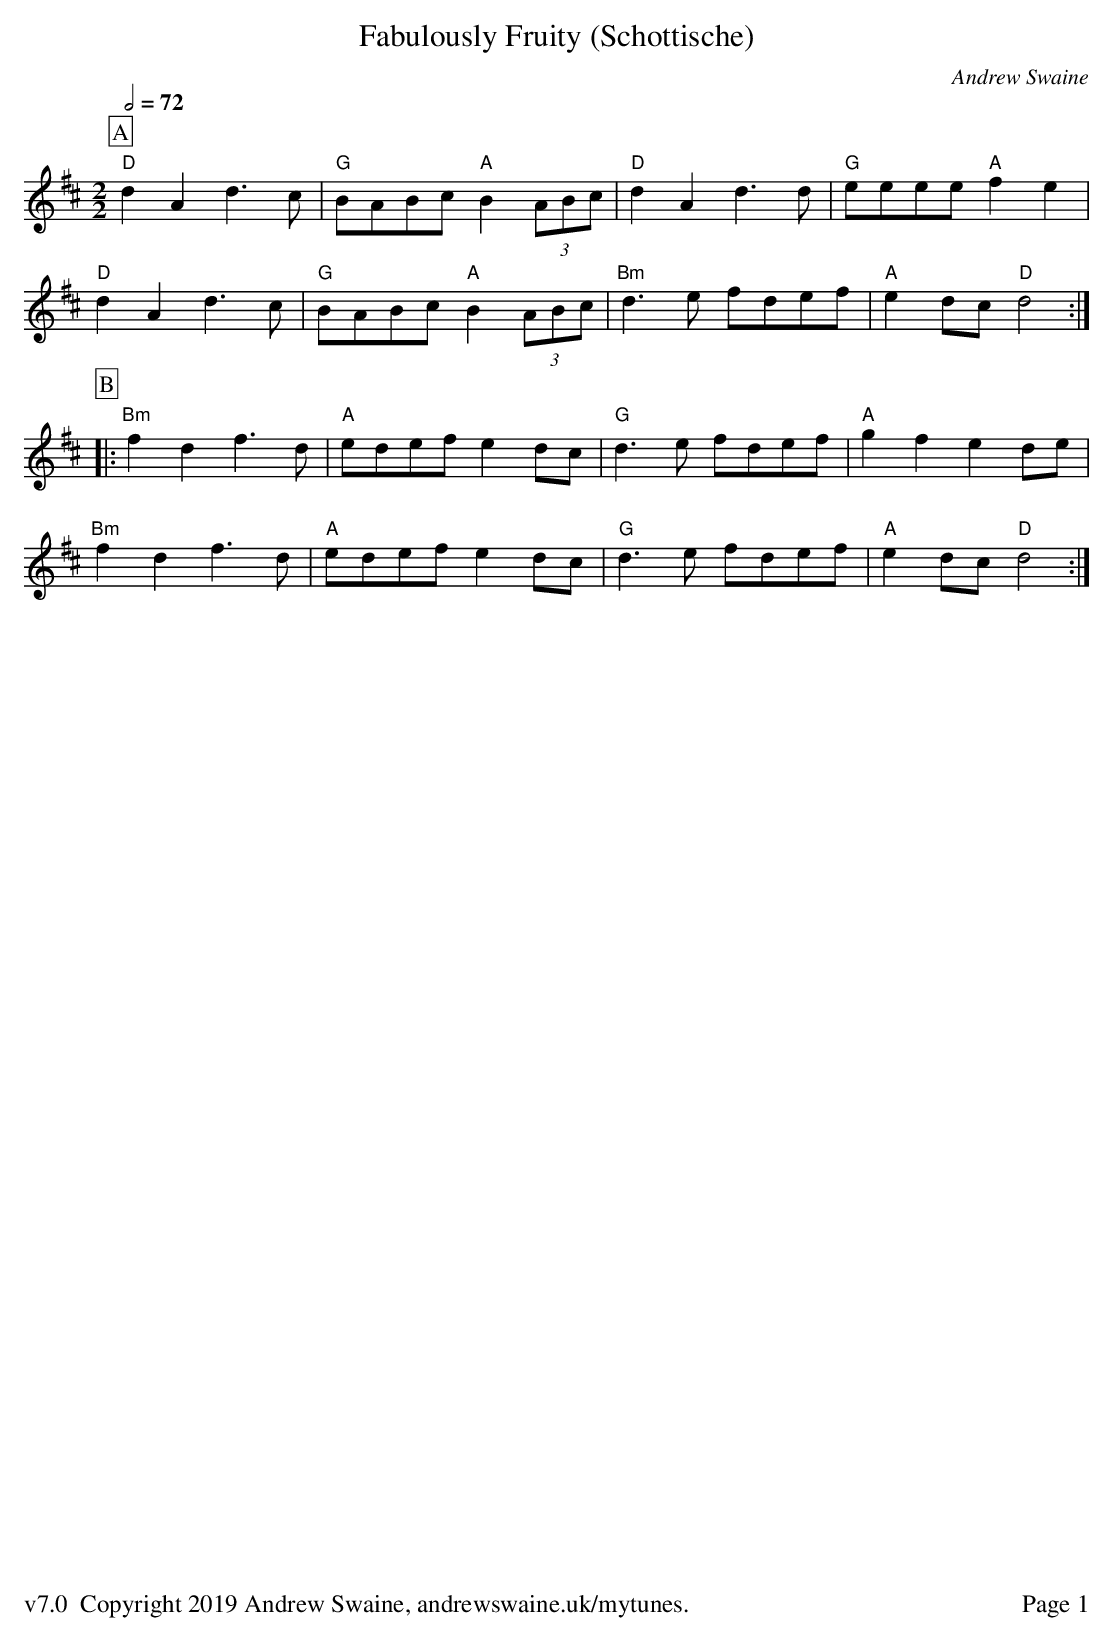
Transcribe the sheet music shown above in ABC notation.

X:1
T:Fabulously Fruity (Schottische)
C:Andrew Swaine
M:2/2
Q:1/2 = 72
L:1/8
K:D
P:A
"D"d2A2d3c|"G"BABc "A"B2 (3ABc|"D"d2A2d3d|"G"eeee "A"f2e2|
"D"d2A2d3c|"G"BABc "A"B2 (3ABc|"Bm"d3e fdef|"A"e2dc "D"d4:|
P:B
|:"Bm"f2d2 f3d|"A"edef e2dc|"G"d3e fdef|"A"g2f2e2de|
"Bm"f2d2 f3d|"A"edef e2dc|"G"d3e fdef|"A"e2dc "D"d4:|
